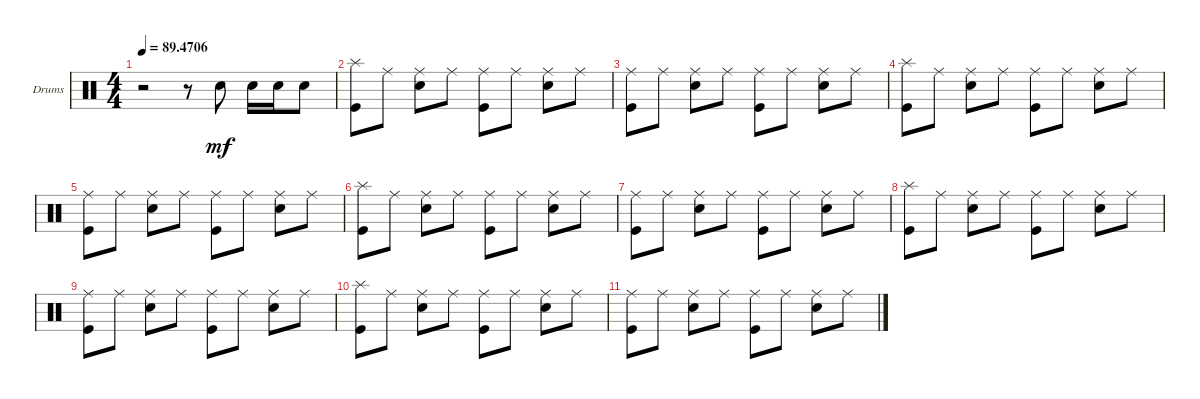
\defaultSystemsLayout 4
\bracketExtendMode groupsimilarinstruments
\firstSystemTrackNameOrientation horizontal
\otherSystemsTrackNameOrientation horizontal
\track ("Lars Drums" "Drums") {instrument percussion}
\staff {score}
\articulation defaults
\ts (4 4)
\tempo
89.4706
\accidentals auto
\clef neutral
\ottava regular
\simile none
\scale
0.472222
\ks c
r.2{dy mf} r.8 "Snare (hit) 2".8 "Snare (hit) 2".16 "Snare (hit) 2".16 "Snare (hit) 2".8 |
\scale
0.263889 ("Kick (hit)" "Splash (hit)").8 "Ride (middle)".8 ("Snare (hit) 2" "Ride (middle)").8 "Ride (middle)".8 ("Kick (hit)" "Ride (middle)").8 "Ride (middle)".8 ("Snare (hit) 2" "Ride (middle)").8 "Ride (middle)".8 |
\scale
0.263889 ("Kick (hit)" "Ride (middle)").8 "Ride (middle)".8 ("Snare (hit) 2" "Ride (middle)").8 "Ride (middle)".8 ("Kick (hit)" "Ride (middle)").8 "Ride (middle)".8 ("Snare (hit) 2" "Ride (middle)").8 "Ride (middle)".8 |
\scale
0.333333 ("Kick (hit)" "Splash (hit)").8 "Ride (middle)".8 ("Snare (hit) 2" "Ride (middle)").8 "Ride (middle)".8 ("Kick (hit)" "Ride (middle)").8 "Ride (middle)".8 ("Snare (hit) 2" "Ride (middle)").8 "Ride (middle)".8 |
\scale
0.333333 ("Kick (hit)" "Ride (middle)").8 "Ride (middle)".8 ("Snare (hit) 2" "Ride (middle)").8 "Ride (middle)".8 ("Kick (hit)" "Ride (middle)").8 "Ride (middle)".8 ("Snare (hit) 2" "Ride (middle)").8 "Ride (middle)".8 |
\scale
0.333333 ("Kick (hit)" "Splash (hit)").8 "Ride (middle)".8 ("Snare (hit) 2" "Ride (middle)").8 "Ride (middle)".8 ("Kick (hit)" "Ride (middle)").8 "Ride (middle)".8 ("Snare (hit) 2" "Ride (middle)").8 "Ride (middle)".8 |
\scale
0.333333 ("Kick (hit)" "Ride (middle)").8 "Ride (middle)".8 ("Snare (hit) 2" "Ride (middle)").8 "Ride (middle)".8 ("Kick (hit)" "Ride (middle)").8 "Ride (middle)".8 ("Snare (hit) 2" "Ride (middle)").8 "Ride (middle)".8 |
\scale
0.333333 ("Kick (hit)" "Splash (hit)").8 "Ride (middle)".8 ("Snare (hit) 2" "Ride (middle)").8 "Ride (middle)".8 ("Kick (hit)" "Ride (middle)").8 "Ride (middle)".8 ("Snare (hit) 2" "Ride (middle)").8 "Ride (middle)".8 |
\scale
0.333333 ("Kick (hit)" "Ride (middle)").8 "Ride (middle)".8 ("Snare (hit) 2" "Ride (middle)").8 "Ride (middle)".8 ("Kick (hit)" "Ride (middle)").8 "Ride (middle)".8 ("Snare (hit) 2" "Ride (middle)").8 "Ride (middle)".8 |
("Kick (hit)" "Splash (hit)").8 "Ride (middle)".8 ("Snare (hit) 2" "Ride (middle)").8 "Ride (middle)".8 ("Kick (hit)" "Ride (middle)").8 "Ride (middle)".8 ("Snare (hit) 2" "Ride (middle)").8 "Ride (middle)".8 |
("Kick (hit)" "Ride (middle)").8 "Ride (middle)".8 ("Snare (hit) 2" "Ride (middle)").8 "Ride (middle)".8 ("Kick (hit)" "Ride (middle)").8 "Ride (middle)".8 ("Snare (hit) 2" "Ride (middle)").8 "Ride (middle)".8
